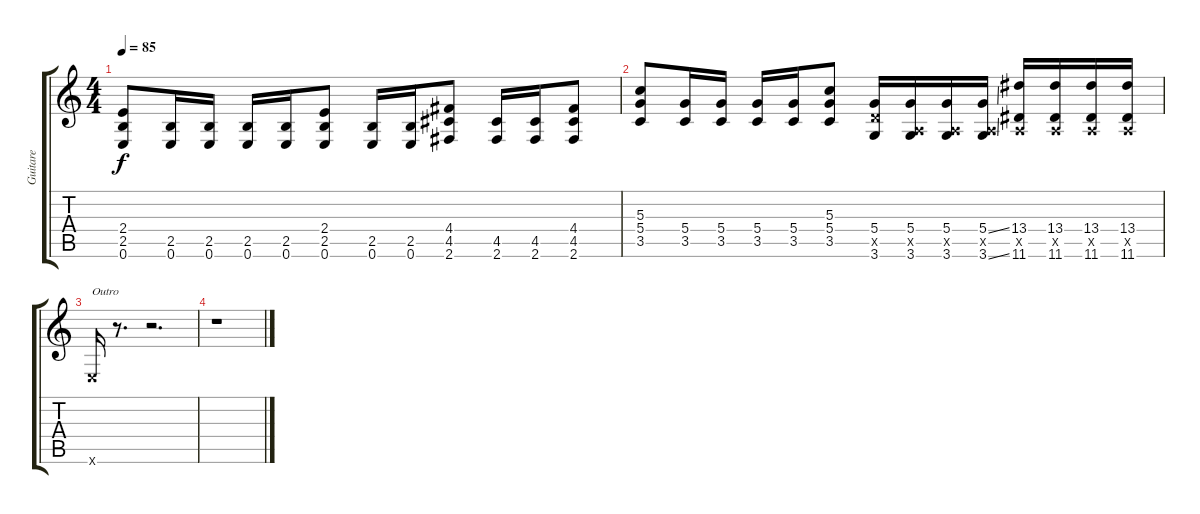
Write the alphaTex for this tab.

\track ("Guitare" "Guitare") {instrument distortionguitar}
\staff {score tabs}
\tuning (E4 B3 G3 D3 A2 E2) {hide}
\ts (4 4)
\tempo 85
\clef g2
\ks c
(2.4 2.5 0.6).8{dy f} (2.5 0.6).16 (2.5 0.6).16 (2.5 0.6).16 (2.5 0.6).16 (2.4 2.5 0.6).8 (2.5 0.6).16 (2.5 0.6).16 (4.4 4.5 2.6).8 (4.5 2.6).16 (4.5 2.6).16 (4.4 4.5 2.6).8 |
(5.3 5.4 3.5).8 (5.4 3.5).16 (5.4 3.5).16 (5.4 3.5).16 (5.4 3.5).16 (5.3 5.4 3.5).8 (5.4 5.5{x} 3.6).16 (5.4 0.5{x} 3.6).16 (5.4 0.5{x} 3.6).16 (5.4{ss} 0.5{x} 3.6{ss}).16 (13.4 0.5{x} 11.6).16 (13.4 0.5{x} 11.6).16 (13.4 0.5{x} 11.6).16 (13.4 0.5{x} 11.6).16 |
0.6{x}.16{txt "Outro"} r.8{d} r.2{d} |
r.1
